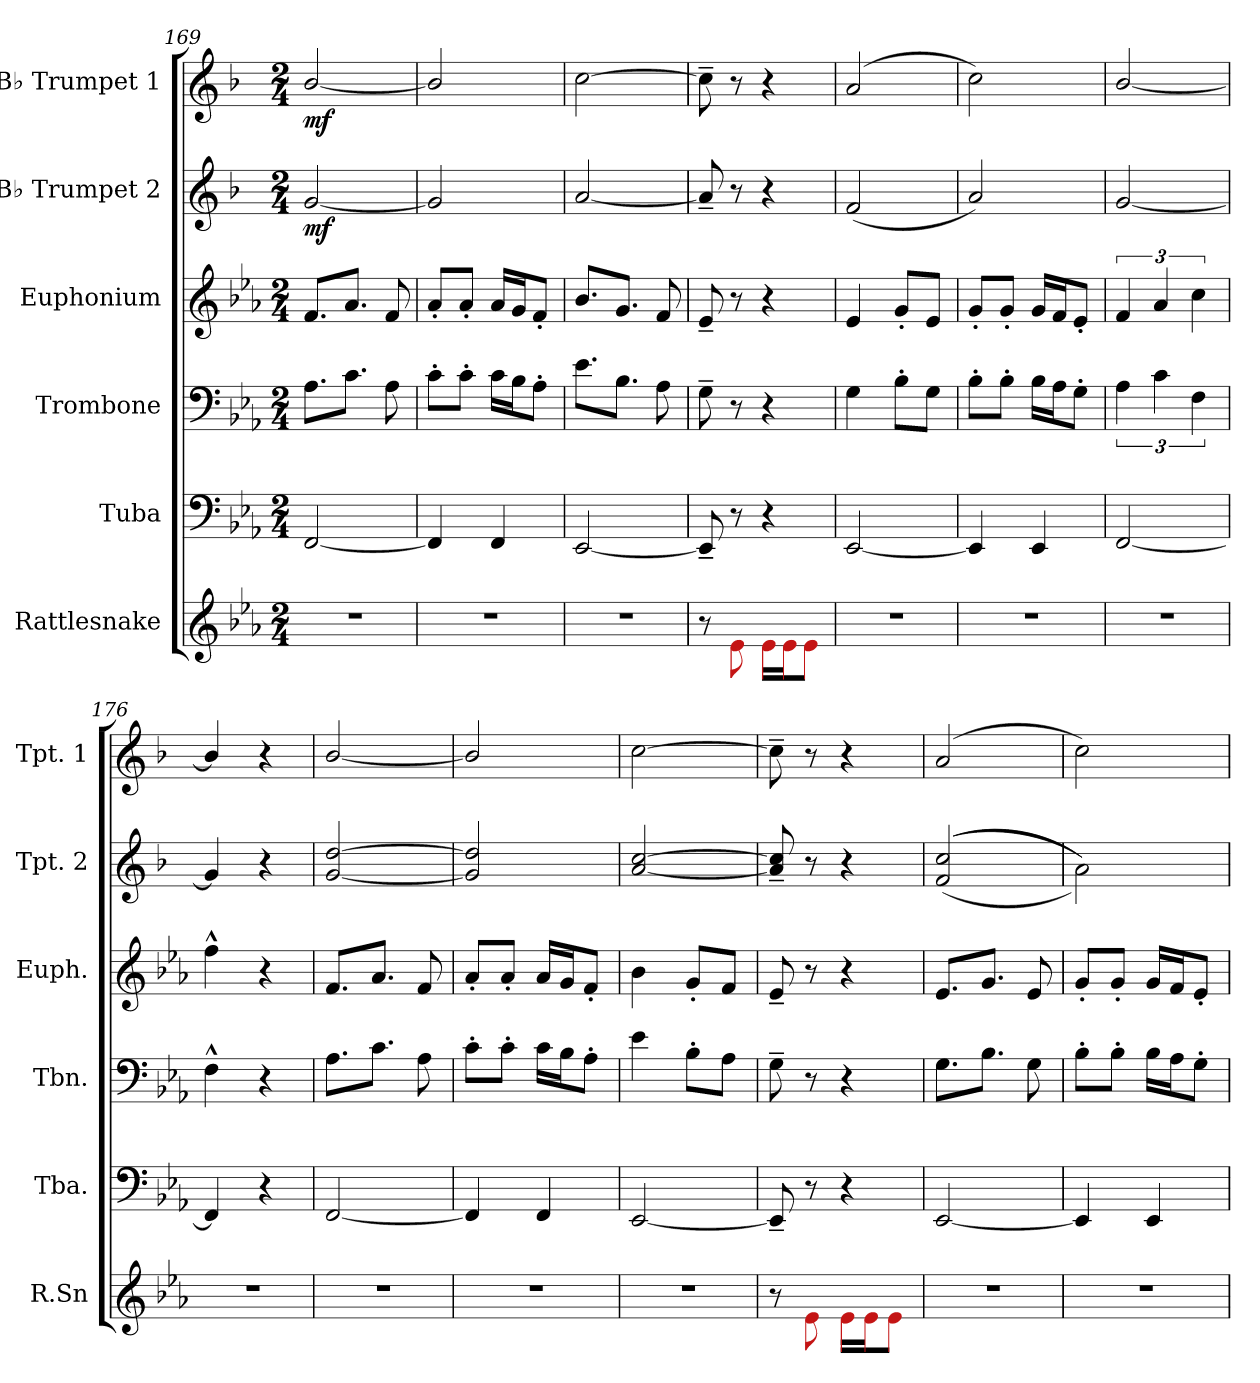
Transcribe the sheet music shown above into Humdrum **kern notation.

**kern	**kern	**kern	**kern	**kern	**dynam	**kern	**dynam
*part6	*part5	*part4	*part3	*part2	*part2	*part1	*part1
*staff6	*staff5	*staff4	*staff3	*staff2	*staff2	*staff1	*staff1
*I"Rattlesnake	*I"Tuba	*I"Trombone	*I"Euphonium	*I"B♭ Trumpet 2	*	*I"B♭ Trumpet 1	*
*I'R.Sn	*I'Tba.	*I'Tbn.	*I'Euph.	*I'Tpt. 2	*	*I'Tpt. 1	*
!!LO:PB:g=z
*clefG2	*clefF4	*clefF4	*clefG2	*clefG2	*	*clefG2	*
*	*	*	*ITrd7c12	*ITrd1c2	*	*ITrd1c2	*
*k[b-e-a-]	*k[b-e-a-]	*k[b-e-a-]	*k[b-e-a-]	*k[b-e-a-]	*	*k[b-e-a-]	*
*M2/4	*M2/4	*M2/4	*M2/4	*M2/4	*	*M2/4	*
=169	=169	=169	=169	=169	=169	=169	=169
!	!	!	!	!	!LO:DY:b	!	!LO:DY:b
2r	[2FF/	8.A-\L	8.F/L	[2f/	mf	[2a-/	mf
.	.	8.c\J	8.A-/J	.	.	.	.
.	.	8A-\	8F/	.	.	.	.
=170	=170	=170	=170	=170	=170	=170	=170
2r	4FF/]	8c'\L	8A-'/L	2f/]	.	2a-/]	.
.	.	8c'\J	8A-'/J	.	.	.	.
.	4FF/	16c\LL	16A-/LL	.	.	.	.
.	.	16B-\J	16G/J	.	.	.	.
.	.	8A-'\J	8F'/J	.	.	.	.
=171	=171	=171	=171	=171	=171	=171	=171
2r	[2EE-/	8.e-\L	8.B-/L	[2g/	.	[2b-\	.
.	.	8.B-\J	8.G/J	.	.	.	.
.	.	8A-\	8F/	.	.	.	.
=172	=172	=172	=172	=172	=172	=172	=172
8r	8EE-~/]	8G~\	8E-~/	8g~/]	.	8b-~\]	.
8Re\	8r	8r	8r	8r	.	8r	.
16Re\LL	4r	4r	4r	4r	.	4r	.
16Re\J	.	.	.	.	.	.	.
8Re\J	.	.	.	.	.	.	.
=173	=173	=173	=173	=173	=173	=173	=173
2r	[2EE-/	4G\	4E-/	(2e-/	.	(2g/	.
.	.	8B-'\L	8G'/L	.	.	.	.
.	.	8G\J	8E-/J	.	.	.	.
=174	=174	=174	=174	=174	=174	=174	=174
2r	4EE-/]	8B-'\L	8G'/L	2g/)	.	2b-\)	.
.	.	8B-'\J	8G'/J	.	.	.	.
.	4EE-/	16B-\LL	16G/LL	.	.	.	.
.	.	16A-\J	16F/J	.	.	.	.
.	.	8G'\J	8E-'/J	.	.	.	.
=175	=175	=175	=175	=175	=175	=175	=175
2r	[2FF/	6A-\	6F/	[2f/	.	[2a-/	.
.	.	6c\	6A-/	.	.	.	.
.	.	6F\	6c\	.	.	.	.
=176	=176	=176	=176	=176	=176	=176	=176
2r	4FF/]	4F^^\	4f^^\	4f/]	.	4a-/]	.
.	4r	4r	4r	4r	.	4r	.
!!LO:LB:g=z
=177	=177	=177	=177	=177	=177	=177	=177
2r	[2FF/	8.A-\L	8.F/L	[2f/ [2cc/	.	[2a-/	.
.	.	8.c\J	8.A-/J	.	.	.	.
.	.	8A-\	8F/	.	.	.	.
=178	=178	=178	=178	=178	=178	=178	=178
2r	4FF/]	8c'\L	8A-'/L	2f/] 2cc/]	.	2a-/]	.
.	.	8c'\J	8A-'/J	.	.	.	.
.	4FF/	16c\LL	16A-/LL	.	.	.	.
.	.	16B-\J	16G/J	.	.	.	.
.	.	8A-'\J	8F'/J	.	.	.	.
=179	=179	=179	=179	=179	=179	=179	=179
2r	[2EE-/	4e-\	4B-\	[2g/ [2b-/	.	[2b-\	.
.	.	8B-'\L	8G'/L	.	.	.	.
.	.	8A-\J	8F/J	.	.	.	.
=180	=180	=180	=180	=180	=180	=180	=180
8r	8EE-~/]	8G~\	8E-~/	8g/]~ 8b-/]~	.	8b-~\]	.
8Re\	8r	8r	8r	8r	.	8r	.
16Re\LL	4r	4r	4r	4r	.	4r	.
16Re\J	.	.	.	.	.	.	.
8Re\J	.	.	.	.	.	.	.
=181	=181	=181	=181	=181	=181	=181	=181
2r	[2EE-/	8.G\L	8.E-/L	(((2e-/ 2b-/	.	(2g/	.
.	.	8.B-\J	8.G/J	.	.	.	.
.	.	8G\	8E-/	.	.	.	.
=182	=182	=182	=182	=182	=182	=182	=182
2r	4EE-/]	8B-'\L	8G'/L	2g\)))	.	2b-\)	.
.	.	8B-'\J	8G'/J	.	.	.	.
.	4EE-/	16B-\LL	16G/LL	.	.	.	.
.	.	16A-\J	16F/J	.	.	.	.
.	.	8G'\J	8E-'/J	.	.	.	.
=	=	=	=	=	=	=	=
*-	*-	*-	*-	*-	*-	*-	*-
